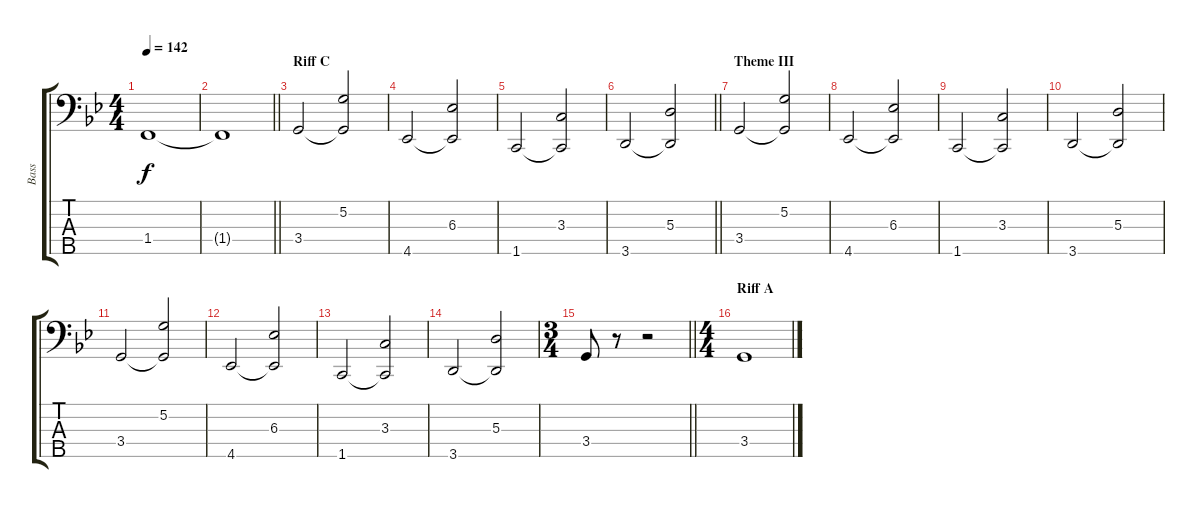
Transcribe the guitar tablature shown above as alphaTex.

\track ("Bass" "Bass") {instrument electricbassfinger}
\staff {score tabs}
\tuning (G2 D2 A1 E1 B0) {hide}
\ts (4 4)
\tempo 142
\clef f4
\ks gminor
1.4.1{dy f} |
\barLineRight lightlight
1.4{t}.1 |
\section ("" "Riff C")
3.4.2 (5.2 3.4{t}).2 |
4.5.2 (6.3 4.5{t}).2 |
1.5.2 (3.3 1.5{t}).2 |
\barLineRight lightlight
3.5.2 (5.3 3.5{t}).2 |
\section ("" "Theme III")
3.4.2 (5.2 3.4{t}).2 |
4.5.2 (6.3 4.5{t}).2 |
1.5.2 (3.3 1.5{t}).2 |
3.5.2 (5.3 3.5{t}).2 |
3.4.2 (5.2 3.4{t}).2 |
4.5.2 (6.3 4.5{t}).2 |
1.5.2 (3.3 1.5{t}).2 |
3.5.2 (5.3 3.5{t}).2 |
\ts (3 4)
\barLineRight lightlight
3.4.8 r.8 r.2 |
\ts (4 4)
\section ("" "Riff A")
3.4.1{volume 0}
